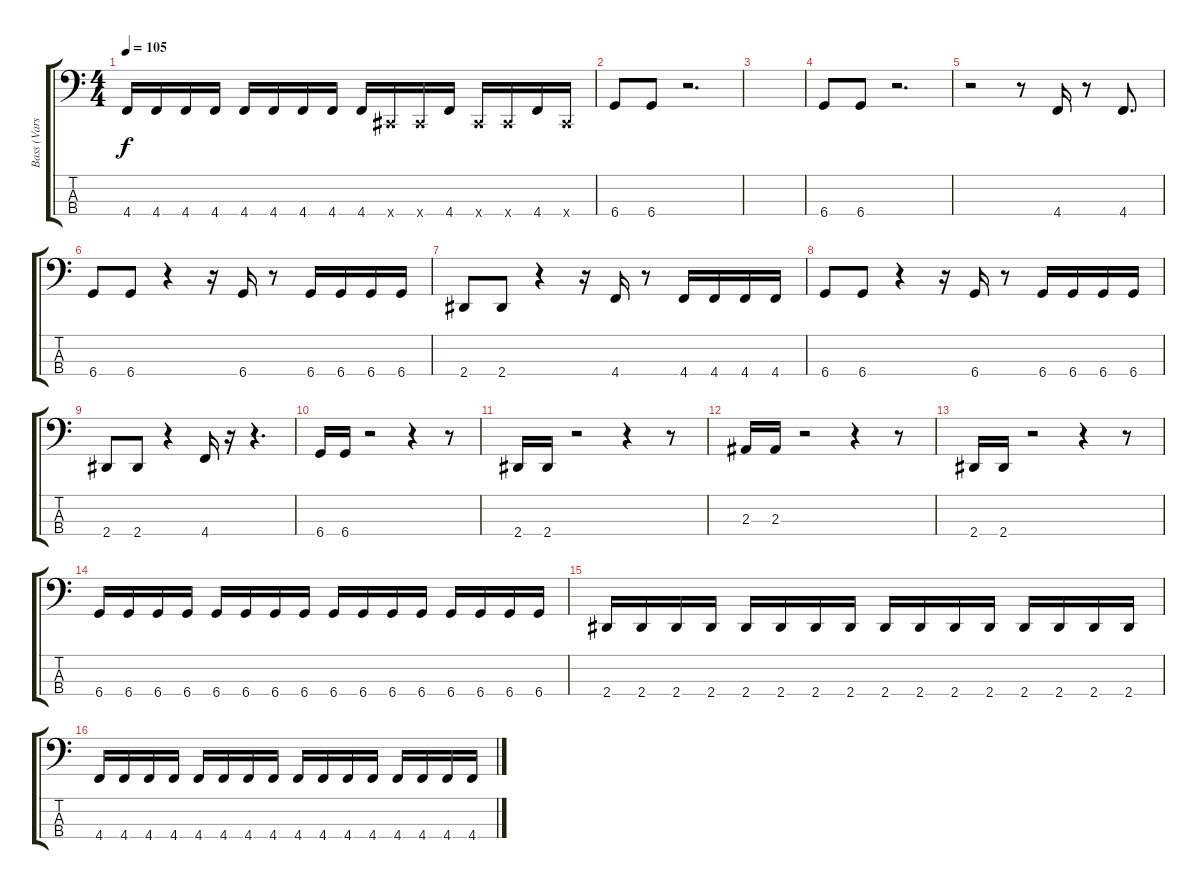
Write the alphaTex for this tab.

\track ("Bass (Varsányi Miklós)" "Bass (Vars") {instrument electricbassfinger}
\staff {score tabs}
\tuning (Gb2 Db2 Ab1 Db1) {hide}
\ts (4 4)
\tempo 105
\clef f4
\ks c
4.4.16{dy f} 4.4.16 4.4.16 4.4.16 4.4.16 4.4.16 4.4.16 4.4.16 4.4.16 0.4{x}.16 0.4{x}.16 4.4.16 0.4{x}.16 0.4{x}.16 4.4.16 0.4{x}.16 |
6.4.8 6.4.8 r.2{d} |
|
6.4.8 6.4.8 r.2{d} |
r.2 r.8 4.4.16 r.8 4.4.8{d} |
6.4.8 6.4.8 r.4 r.16 6.4.16 r.8 6.4.16 6.4.16 6.4.16 6.4.16 |
2.4.8 2.4.8 r.4 r.16 4.4.16 r.8 4.4.16 4.4.16 4.4.16 4.4.16 |
6.4.8 6.4.8 r.4 r.16 6.4.16 r.8 6.4.16 6.4.16 6.4.16 6.4.16 |
2.4.8 2.4.8 r.4 4.4.16 r.16 r.4{d} |
6.4.16 6.4.16 r.2 r.4 r.8 |
2.4.16 2.4.16 r.2 r.4 r.8 |
2.3.16 2.3.16 r.2 r.4 r.8 |
2.4.16 2.4.16 r.2 r.4 r.8 |
6.4.16 6.4.16 6.4.16 6.4.16 6.4.16 6.4.16 6.4.16 6.4.16 6.4.16 6.4.16 6.4.16 6.4.16 6.4.16 6.4.16 6.4.16 6.4.16 |
2.4.16 2.4.16 2.4.16 2.4.16 2.4.16 2.4.16 2.4.16 2.4.16 2.4.16 2.4.16 2.4.16 2.4.16 2.4.16 2.4.16 2.4.16 2.4.16 |
4.4.16 4.4.16 4.4.16 4.4.16 4.4.16 4.4.16 4.4.16 4.4.16 4.4.16 4.4.16 4.4.16 4.4.16 4.4.16 4.4.16 4.4.16 4.4.16
